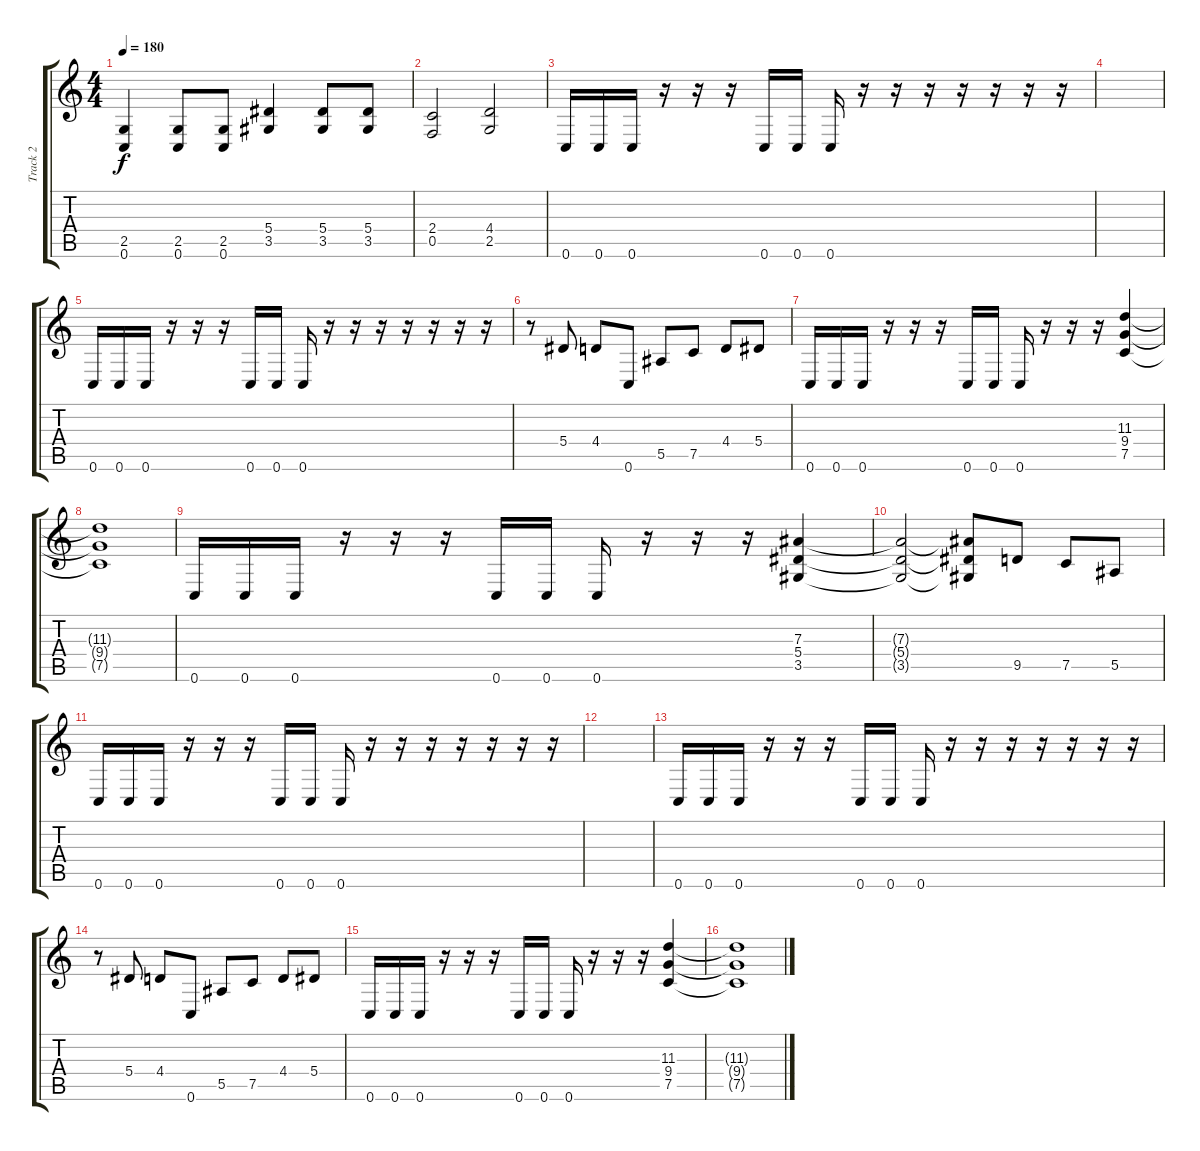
\track ("Track 2" "Track 2") {instrument distortionguitar}
\staff {score tabs}
\tuning (C4 G3 Eb3 Bb2 F2 C2) {hide}
\ts (4 4)
\tempo 180
\clef g2
\ks c
(2.5 0.6).4{dy f} (2.5 0.6).8 (2.5 0.6).8 (5.4 3.5).4 (5.4 3.5).8 (5.4 3.5).8 |
(2.4 0.5).2 (4.4 2.5).2 |
0.6.16 0.6.16 0.6.16 r.16 r.16 r.16 0.6.16 0.6.16 0.6.16 r.16 r.16 r.16 r.16 r.16 r.16 r.16 |
|
0.6.16 0.6.16 0.6.16 r.16 r.16 r.16 0.6.16 0.6.16 0.6.16 r.16 r.16 r.16 r.16 r.16 r.16 r.16 |
r.8 5.4.8 4.4.8 0.6.8 5.5.8 7.5.8 4.4.8 5.4.8 |
0.6.16 0.6.16 0.6.16 r.16 r.16 r.16 0.6.16 0.6.16 0.6.16 r.16 r.16 r.16 (11.3 9.4 7.5).4 |
(11.3{t} 9.4{t} 7.5{t}).1 |
0.6.16 0.6.16 0.6.16 r.16 r.16 r.16 0.6.16 0.6.16 0.6.16 r.16 r.16 r.16 (7.3 5.4 3.5).4 |
(7.3{t} 5.4{t} 3.5{t}).2 (7.3{t} 5.4{t} 3.5{t}).8 9.5.8 7.5.8 5.5.8 |
0.6.16 0.6.16 0.6.16 r.16 r.16 r.16 0.6.16 0.6.16 0.6.16 r.16 r.16 r.16 r.16 r.16 r.16 r.16 |
|
0.6.16 0.6.16 0.6.16 r.16 r.16 r.16 0.6.16 0.6.16 0.6.16 r.16 r.16 r.16 r.16 r.16 r.16 r.16 |
r.8 5.4.8 4.4.8 0.6.8 5.5.8 7.5.8 4.4.8 5.4.8 |
0.6.16 0.6.16 0.6.16 r.16 r.16 r.16 0.6.16 0.6.16 0.6.16 r.16 r.16 r.16 (11.3 9.4 7.5).4 |
(11.3{t} 9.4{t} 7.5{t}).1
